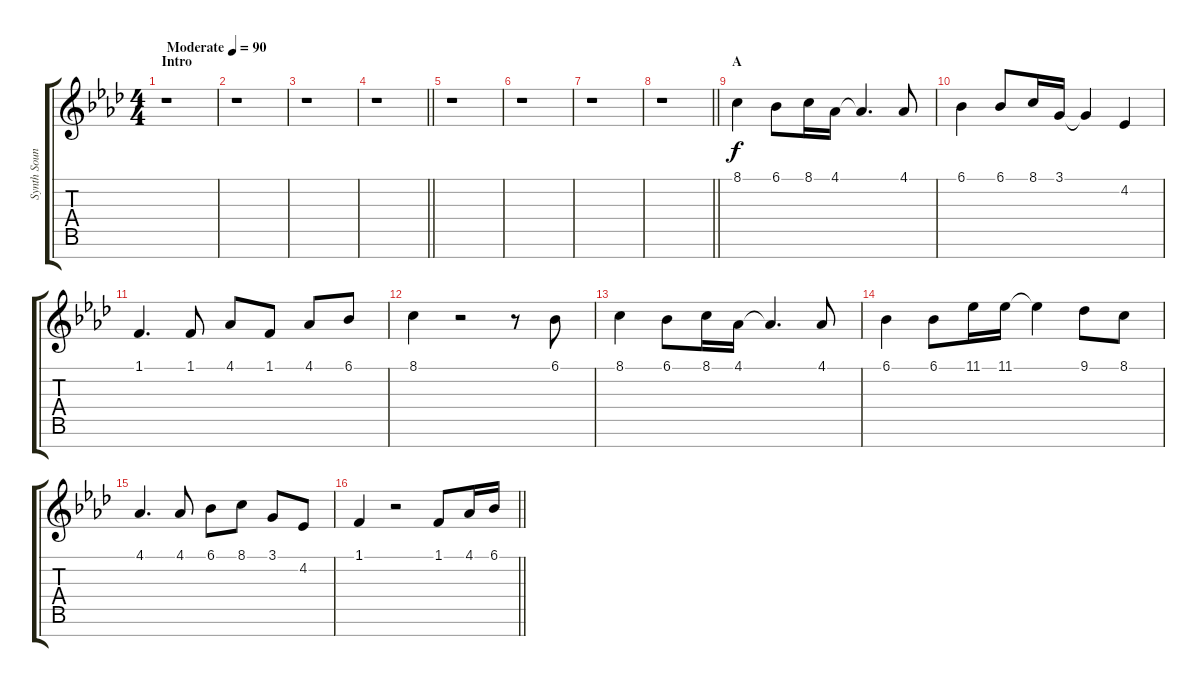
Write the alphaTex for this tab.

\track ("Synth Sound" "Synth Soun") {instrument pad1newage}
\staff {score tabs}
\tuning (E4 B3 G3 D3 A2 E2 B1) {hide}
\ts (4 4)
\section ("" "Intro")
\tempo (90 "Moderate")
\clef g2
\ks ab
r.1{dy f instrument pad1newage} |
r.1 |
r.1 |
\barLineRight lightlight
r.1 |
r.1 |
r.1 |
r.1 |
\barLineRight lightlight
r.1 |
\section ("" "A")
8.1.4 6.1.8 8.1.16 4.1.16 4.1{t}.4{d} 4.1.8 |
6.1.4 6.1.8 8.1.16 3.1.16 3.1{t}.4 4.2.4 |
1.1.4{d} 1.1.8 4.1.8 1.1.8 4.1.8 6.1.8 |
8.1.4 r.2 r.8 6.1.8 |
8.1.4 6.1.8 8.1.16 4.1.16 4.1{t}.4{d} 4.1.8 |
6.1.4 6.1.8 11.1.16 11.1.16 11.1{t}.4 9.1.8 8.1.8 |
4.1.4{d} 4.1.8 6.1.8 8.1.8 3.1.8 4.2.8 |
\barLineRight lightlight
1.1.4 r.2 1.1.8 4.1.16 6.1.16
